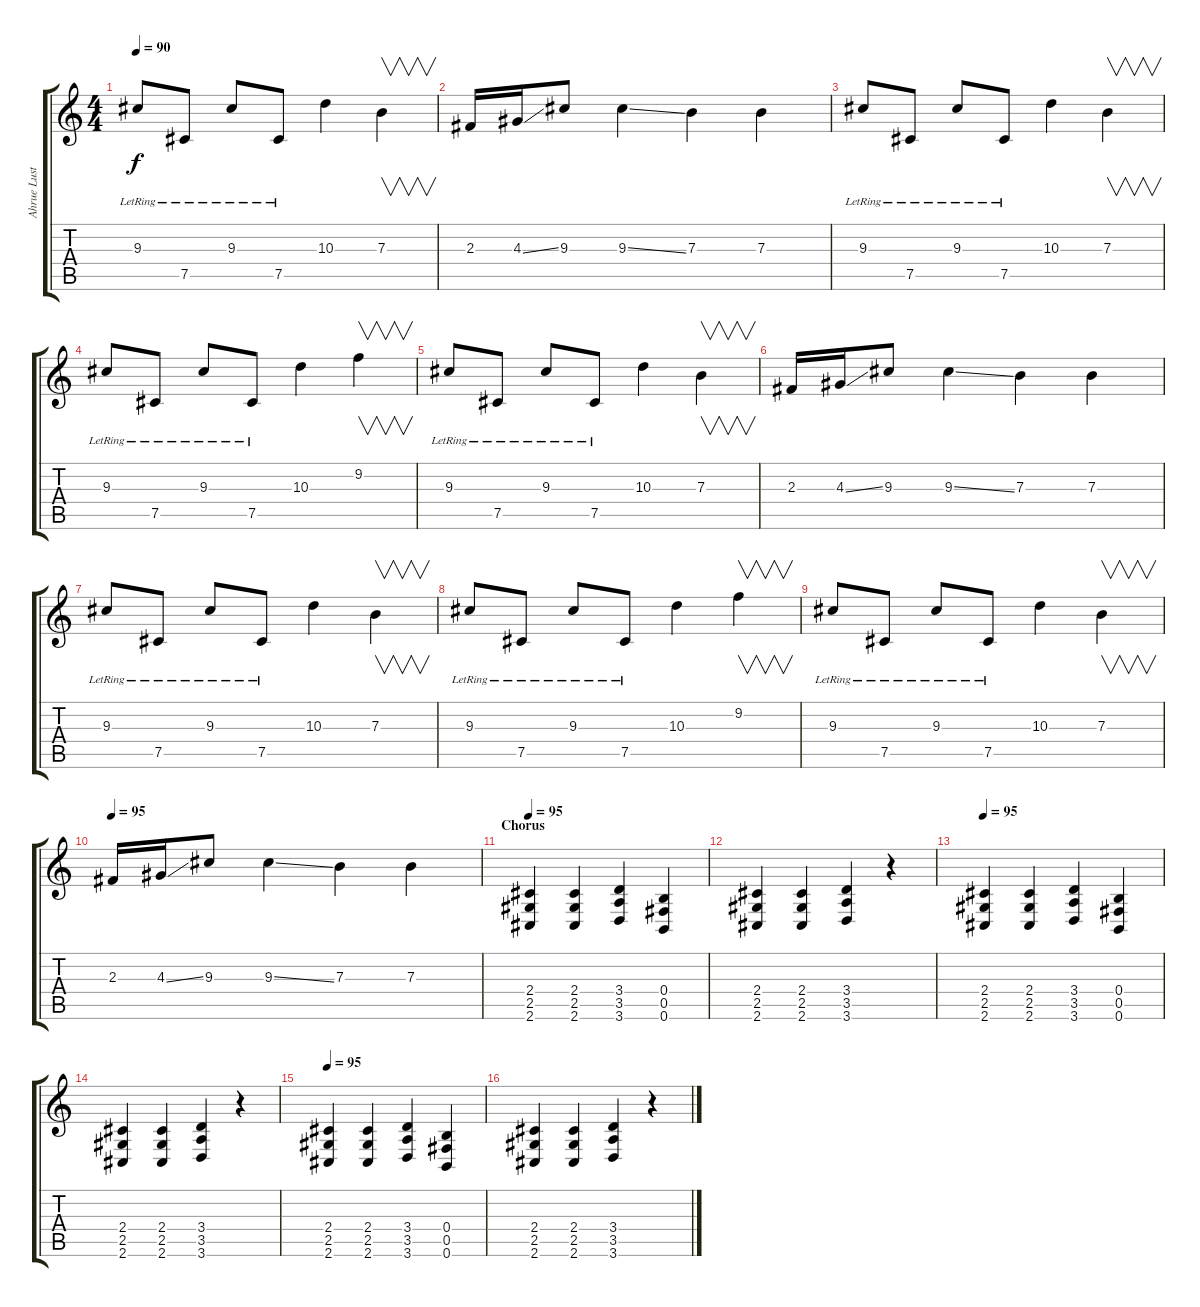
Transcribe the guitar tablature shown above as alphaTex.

\track ("Ahrue Luster - Guitar" "Ahrue Lust") {instrument electricguitarjazz}
\staff {score tabs}
\tuning (Db4 Ab3 E3 B2 Gb2 B1) {hide}
\ts (4 4)
\tempo 90
\clef g2
\ks c
9.3{lr}.8{dy f} 7.5{lr}.8 9.3{lr}.8 7.5{lr}.8 10.3.4 7.3.4{v} |
2.3.16 4.3{ss}.16 9.3.8 9.3{ss}.4 7.3.4 7.3.4 |
9.3{lr}.8{volume 9 balance 6 instrument electricguitarjazz} 7.5{lr}.8 9.3{lr}.8 7.5{lr}.8 10.3.4 7.3.4{v} |
9.3{lr}.8 7.5{lr}.8 9.3{lr}.8 7.5{lr}.8 10.3.4 9.2.4{v} |
9.3{lr}.8 7.5{lr}.8 9.3{lr}.8 7.5{lr}.8 10.3.4 7.3.4{v} |
2.3.16 4.3{ss}.16 9.3.8 9.3{ss}.4 7.3.4 7.3.4 |
9.3{lr}.8{volume 8 balance 6 instrument electricguitarjazz} 7.5{lr}.8 9.3{lr}.8 7.5{lr}.8 10.3.4 7.3.4{v} |
9.3{lr}.8 7.5{lr}.8 9.3{lr}.8 7.5{lr}.8 10.3.4 9.2.4{v} |
9.3{lr}.8 7.5{lr}.8 9.3{lr}.8 7.5{lr}.8 10.3.4 7.3.4{v} |
\tempo 95
2.3.16{volume 12 balance 6 instrument electricguitarjazz} 4.3{ss}.16 9.3.8 9.3{ss}.4 7.3.4 7.3.4 |
\section ("" "Chorus")
\tempo 95
(2.4 2.5 2.6).4{volume 12 balance 6 instrument distortionguitar} (2.4 2.5 2.6).4 (3.4 3.5 3.6).4 (0.4 0.5 0.6).4 |
(2.4 2.5 2.6).4 (2.4 2.5 2.6).4 (3.4 3.5 3.6).4 r.4 |
\tempo 95
(2.4 2.5 2.6).4 (2.4 2.5 2.6).4 (3.4 3.5 3.6).4 (0.4 0.5 0.6).4 |
(2.4 2.5 2.6).4 (2.4 2.5 2.6).4 (3.4 3.5 3.6).4 r.4 |
\tempo 95
(2.4 2.5 2.6).4 (2.4 2.5 2.6).4 (3.4 3.5 3.6).4 (0.4 0.5 0.6).4 |
(2.4 2.5 2.6).4 (2.4 2.5 2.6).4 (3.4 3.5 3.6).4 r.4
